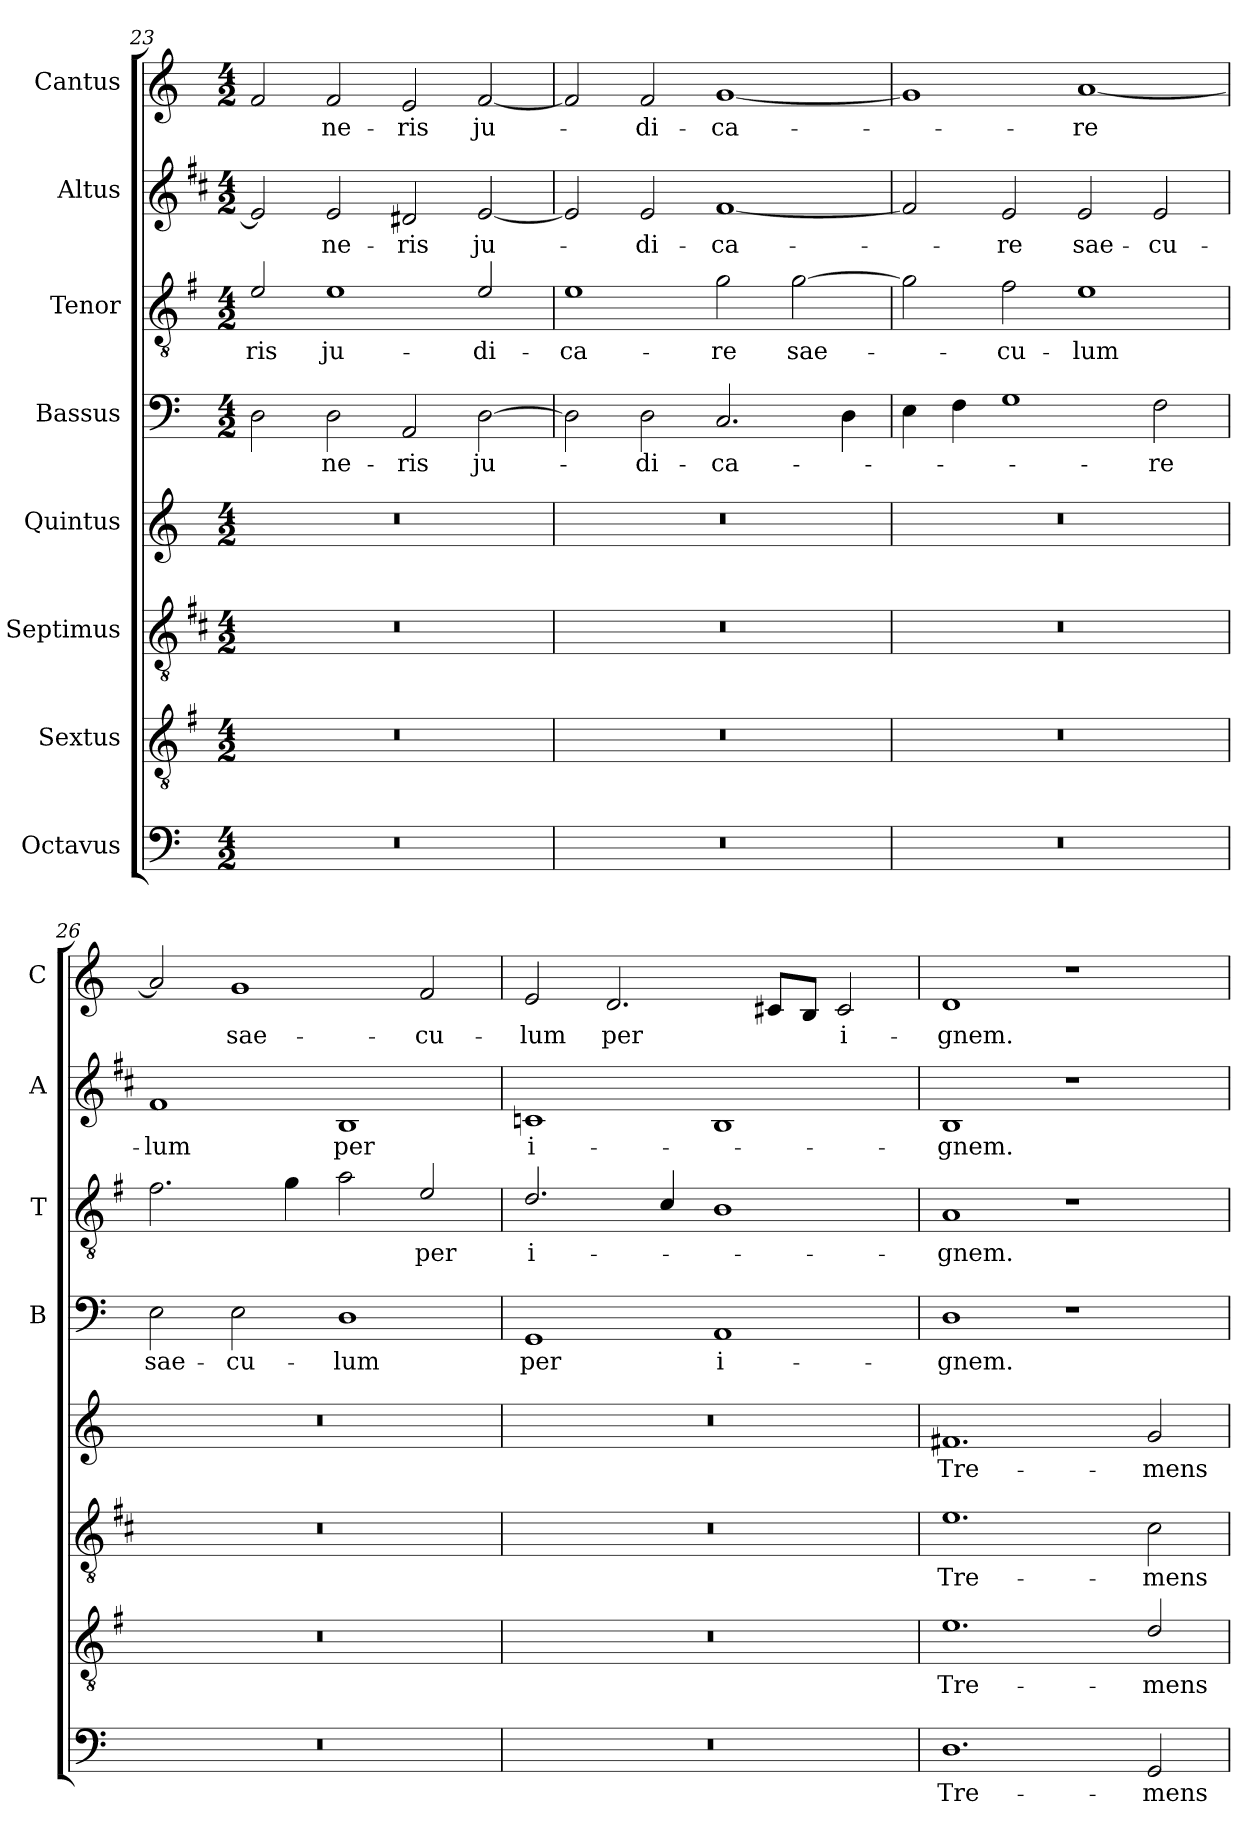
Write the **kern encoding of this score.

**kern	**text	**kern	**text	**kern	**text	**kern	**text	**kern	**text	**kern	**text	**kern	**text	**kern	**text
*part8	*part8	*part7	*part7	*part6	*part6	*part5	*part5	*part4	*part4	*part3	*part3	*part2	*part2	*part1	*part1
*staff8	*staff8	*staff7	*staff7	*staff6	*staff6	*staff5	*staff5	*staff4	*staff4	*staff3	*staff3	*staff2	*staff2	*staff1	*staff1
*I"Octavus	*	*I"Sextus	*	*I"Septimus	*	*I"Quintus	*	*I"Bassus	*	*I"Tenor	*	*I"Altus	*	*I"Cantus	*
*	*	*	*	*	*	*	*	*I'B	*	*I'T	*	*I'A	*	*I'C	*
*clefF4	*	*clefGv2	*	*clefGv2	*	*clefG2	*	*clefF4	*	*clefGv2	*	*clefG2	*	*clefG2	*
*	*	*ITrd4c7	*	*ITrd1c2	*	*	*	*	*	*ITrd4c7	*	*ITrd1c2	*	*	*
*k[]	*	*k[]	*	*k[]	*	*k[]	*	*k[]	*	*k[]	*	*k[]	*	*k[]	*
*C:	*	*C:	*	*C:	*	*C:	*	*C:	*	*C:	*	*C:	*	*C:	*
*M4/2	*	*M4/2	*	*M4/2	*	*M4/2	*	*M4/2	*	*M4/2	*	*M4/2	*	*M4/2	*
=23	=23	=23	=23	=23	=23	=23	=23	=23	=23	=23	=23	=23	=23	=23	=23
!	!	!	!	!	!	!	!	!	!	!	!LO:LY:b	!	!	!	!
0r	.	0r	.	0r	.	0r	.	2D\	.	2A/	-ris	2d/]	.	2f/	.
!	!	!	!	!	!	!	!	!	!LO:LY:b	!	!LO:LY:b	!	!LO:LY:b	!	!LO:LY:b
.	.	.	.	.	.	.	.	2D\	-ne-	1A	ju-	2d/	-ne-	2f/	-ne-
!	!	!	!	!	!	!	!	!	!LO:LY:b	!	!	!	!LO:LY:b	!	!LO:LY:b
.	.	.	.	.	.	.	.	2AA/	-ris	.	.	2c#X/	-ris	2e/	-ris
!	!	!	!	!	!	!	!	!	!LO:LY:b	!	!LO:LY:b	!	!LO:LY:b	!	!LO:LY:b
.	.	.	.	.	.	.	.	[2D\	ju-	2A/	-di-	[2d/	ju-	[2f/	ju-
=24	=24	=24	=24	=24	=24	=24	=24	=24	=24	=24	=24	=24	=24	=24	=24
!	!	!	!	!	!	!	!	!	!	!	!LO:LY:b	!	!	!	!
0r	.	0r	.	0r	.	0r	.	2D\]	.	1A	-ca-	2d/]	.	2f/]	.
!	!	!	!	!	!	!	!	!	!LO:LY:b	!	!	!	!LO:LY:b	!	!LO:LY:b
.	.	.	.	.	.	.	.	2D\	-di-	.	.	2d/	-di-	2f/	-di-
!	!	!	!	!	!	!	!	!	!LO:LY:b	!	!LO:LY:b	!	!LO:LY:b	!	!LO:LY:b
.	.	.	.	.	.	.	.	2.C/	-ca-	2c\	-re	[1e	-ca-	[1g	-ca-
!	!	!	!	!	!	!	!	!	!	!	!LO:LY:b	!	!	!	!
.	.	.	.	.	.	.	.	.	.	[2c\	sae-	.	.	.	.
.	.	.	.	.	.	.	.	4D\	.	.	.	.	.	.	.
!!LO:LB:g=z
=25	=25	=25	=25	=25	=25	=25	=25	=25	=25	=25	=25	=25	=25	=25	=25
0r	.	0r	.	0r	.	0r	.	4E\	.	2c\]	.	2e/]	.	1g]	.
.	.	.	.	.	.	.	.	4F\	.	.	.	.	.	.	.
!	!	!	!	!	!	!	!	!	!	!	!LO:LY:b	!	!LO:LY:b	!	!
.	.	.	.	.	.	.	.	1G	.	2B\	-cu-	2d/	-re	.	.
!	!	!	!	!	!	!	!	!	!	!	!LO:LY:b	!	!LO:LY:b	!	!LO:LY:b
.	.	.	.	.	.	.	.	.	.	1A	-lum	2d/	sae-	[1a	-re
!	!	!	!	!	!	!	!	!	!LO:LY:b	!	!	!	!LO:LY:b	!	!
.	.	.	.	.	.	.	.	2F\	-re	.	.	2d/	-cu-	.	.
=26	=26	=26	=26	=26	=26	=26	=26	=26	=26	=26	=26	=26	=26	=26	=26
!	!	!	!	!	!	!	!	!	!LO:LY:b	!	!	!	!LO:LY:b	!	!
0r	.	0r	.	0r	.	0r	.	2E\	sae-	2.B\	.	1e	-lum	2a/]	.
!	!	!	!	!	!	!	!	!	!LO:LY:b	!	!	!	!	!	!LO:LY:b
.	.	.	.	.	.	.	.	2E\	-cu-	.	.	.	.	1g	sae-
.	.	.	.	.	.	.	.	.	.	4c\	.	.	.	.	.
!	!	!	!	!	!	!	!	!	!LO:LY:b	!	!	!	!LO:LY:b	!	!
.	.	.	.	.	.	.	.	1D	-lum	2d\	.	1A	per	.	.
!	!	!	!	!	!	!	!	!	!	!	!LO:LY:b	!	!	!	!LO:LY:b
.	.	.	.	.	.	.	.	.	.	2A/	per	.	.	2f/	-cu-
=27	=27	=27	=27	=27	=27	=27	=27	=27	=27	=27	=27	=27	=27	=27	=27
!	!	!	!	!	!	!	!	!	!LO:LY:b	!	!LO:LY:b	!	!LO:LY:b	!	!LO:LY:b
0r	.	0r	.	0r	.	0r	.	1GG	per	2.G/	i-	1B-X	i-	2e/	-lum
!	!	!	!	!	!	!	!	!	!	!	!	!	!	!	!LO:LY:b
.	.	.	.	.	.	.	.	.	.	.	.	.	.	2.d/	per
.	.	.	.	.	.	.	.	.	.	4F/	.	.	.	.	.
!	!	!	!	!	!	!	!	!	!LO:LY:b	!	!	!	!	!	!
.	.	.	.	.	.	.	.	1AA	i-	1E	.	1A	.	.	.
.	.	.	.	.	.	.	.	.	.	.	.	.	.	8c#X/L	.
.	.	.	.	.	.	.	.	.	.	.	.	.	.	8B/J	.
!	!	!	!	!	!	!	!	!	!	!	!	!	!	!	!LO:LY:b
.	.	.	.	.	.	.	.	.	.	.	.	.	.	2c#/	i-
=28	=28	=28	=28	=28	=28	=28	=28	=28	=28	=28	=28	=28	=28	=28	=28
!	!LO:LY:b	!	!LO:LY:b	!	!LO:LY:b	!	!LO:LY:b	!	!LO:LY:b	!	!LO:LY:b	!	!LO:LY:b	!	!LO:LY:b
1.D	Tre-	1.A	Tre-	1.d	Tre-	1.f#X	Tre-	1D	-gnem.	1D	-gnem.	1A	-gnem.	1d	-gnem.
.	.	.	.	.	.	.	.	1r	.	1r	.	1r	.	1r	.
!	!LO:LY:b	!	!LO:LY:b	!	!LO:LY:b	!	!LO:LY:b	!	!	!	!	!	!	!	!
2GG/	-mens	2G/	-mens	2B\	-mens	2g/	-mens	.	.	.	.	.	.	.	.
=	=	=	=	=	=	=	=	=	=	=	=	=	=	=	=
*-	*-	*-	*-	*-	*-	*-	*-	*-	*-	*-	*-	*-	*-	*-	*-
